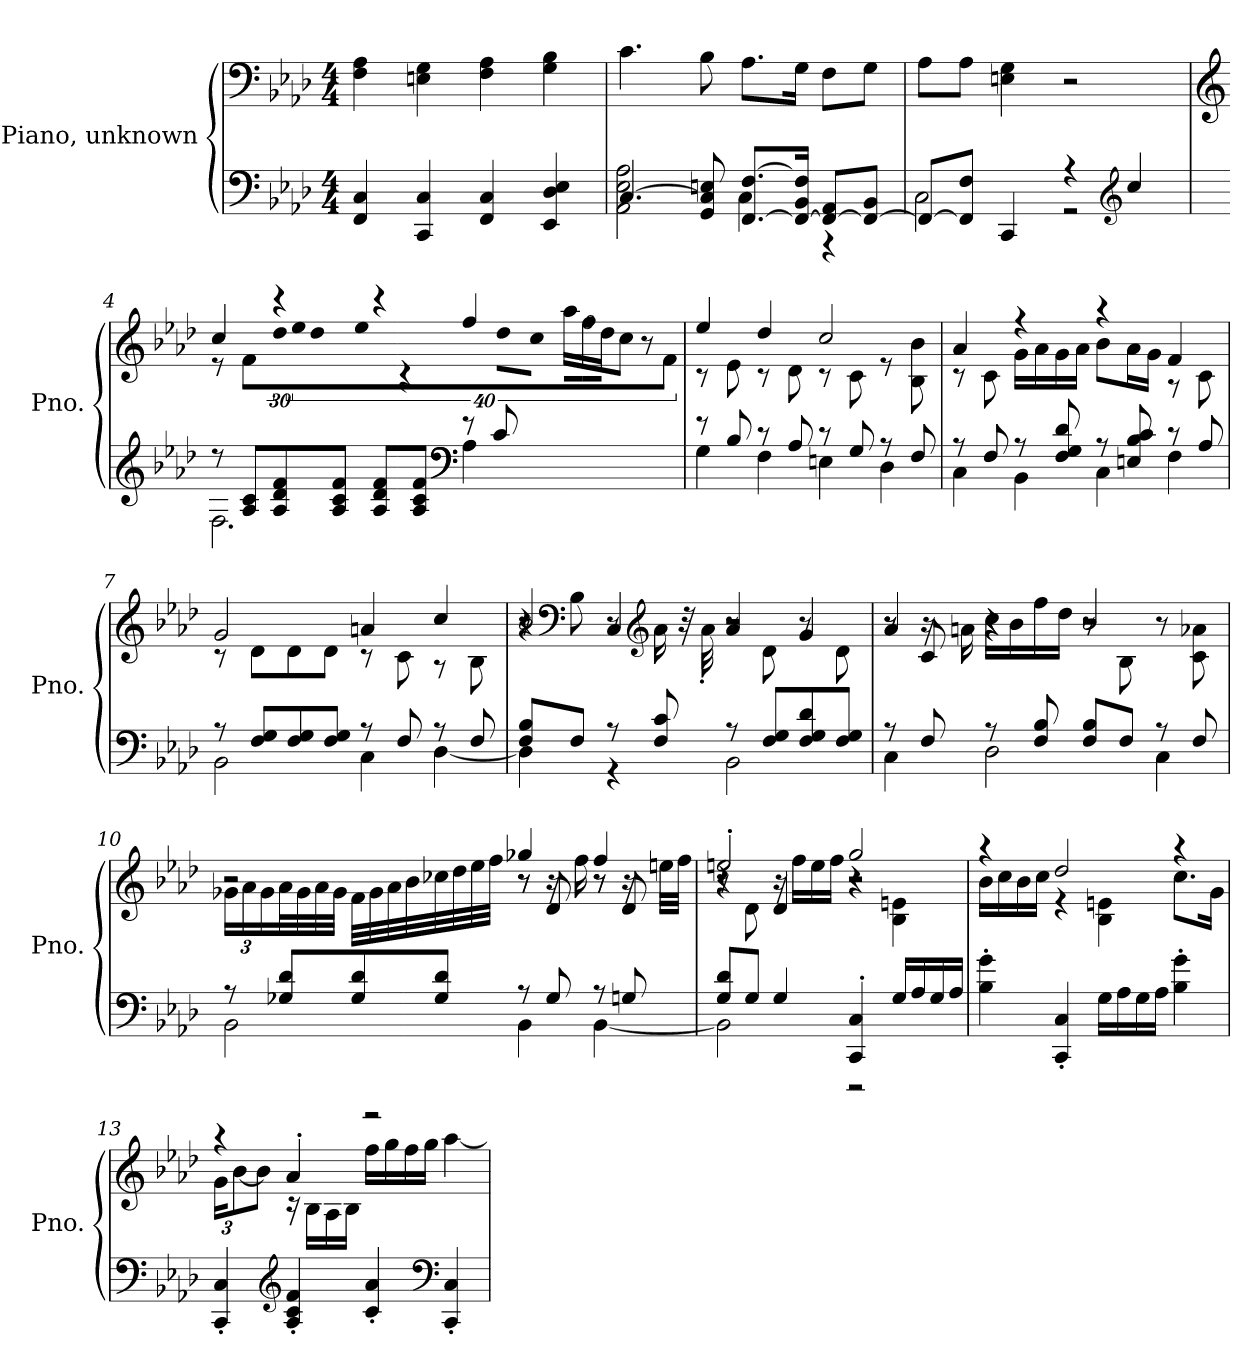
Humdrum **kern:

**kern	**kern
*part1	*part1
*staff2	*staff1
*I"Piano, unknown	*
*I'Pno.	*
*clefF4	*clefF4
*k[b-e-a-d-]	*k[b-e-a-d-]
*M4/4	*M4/4
*MM120	*MM120
=1	=1
4FF/ 4C/	4F\ 4A-\
4CC/ 4C/	4En\ 4G\
4FF/ 4C/	4F\ 4A-\
4EE-/ 4D-/ 4E-/	4G\ 4B-\
=2	=2
*^	*
[4.C/	2AA-\ 2E-\ 2A-\	4.c\
8GG/ 8C/] 8En/	.	8B-\
[8.FF/ [8.F/L	4C\	8.A-\L
16FF/_ 16BB-/ 16F/]Jk	.	16G\Jk
8FF/_ 8AA-/L	4r	8F\L
8FF/_ 8BB-/J	.	8G\J
=3	=3	=3
8FF/L_	2C\	8A-\L
8FF/] 8F/J	.	8A-\J
4CC/	.	4En\ 4G\
4r	2r	2r
*clefG2	*	*
4cc/	.	.
!!LO:LB:g=z
=4	=4	=4
*	*	*clefG2
*	*	*^
8r	2.F\	4cc/	8r
8A-/ 8c/L	.	.	8f\L
!	!	!	!LO:N:vis=64
8A-/ 8d-/ 8f/	.	4r	960%17dd-\KLL
!	!	!	!LO:N:vis=32
.	.	.	640%23ee-\
!	!	!	!LO:N:vis=64
.	.	.	960%17dd-\L
!	!	!	!LO:N:vis=64
.	.	.	960%17ee-\JJJJ
!	!	!	!LO:N:vis=64
.	.	.	960%17r
.	.	.	1920ryy
!	!	!	!LO:N:vis=64
.	.	.	960%17dd-\KKKL
8A-/ 8c/ 8f/J	.	.	8cc\J
*	*	*	*Xbrackettup
8A-/ 8d-/ 8f/L	.	4r	24aa-\LL
.	.	.	24ff\
.	.	.	24dd-\J
8A-/ 8c/ 8f/J	.	.	8cc\J
*clefF4	*	*	*
8r	4A-\	4ff/	8r
8c/	.	.	8f\
=5	=5	=5	=5
8r	4G\	4ee-/	8r
8B-/	.	.	8e-\
8r	4F\	4dd-/	8r
8A-/	.	.	8d-\
8r	4En\	2cc/	8r
8G/	.	.	8c\
8r	4D-\	.	8r
8F/	.	.	8B-\ 8b-\
=6	=6	=6	=6
8r	4C\	4a-/	8r
8F/	.	.	8c\
8r	4BB-\	4r	16g\LL
.	.	.	16a-\
8F/ 8G/ 8d-/	.	.	16g\
.	.	.	16a-\JJ
8r	4C\	4r	8b-\L
8En/ 8B-/ 8c/	.	.	16a-\L
.	.	.	16g\JJ
8r	4F\	4f/	8r
8A-/	.	.	8c\
!!LO:LB:g=z	!!
=7	=7	=7	=7
8r	2BB-\	2g/	8r
8F/ 8G/L	.	.	8d-\L
8F/ 8G/	.	.	8d-\
8F/ 8G/J	.	.	8d-\J
8r	4C\	4an/	8r
8F/	.	.	8c\
8r	[4D-\	4cc/	8r
8F/	.	.	8B-\
=8	=8	=8	=8
*	*	*	*^
8F/ 8B-/L	4D-\]	2b-/	8r	4r
*	*	*clefF4	*	*
8F/J	.	.	8B-\	.
8r	4r	.	8r	4C/
*	*	*clefG2	*	*
8F/ 8c/	.	.	16a-\	.
.	.	.	32r	.
.	.	.	32a-'\	.
8r	2BB-\	4a-/	8r	2r
8F/ 8G/L	.	.	8d-\	.
8F/ 8G/ 8d-/	.	4g/	8r	.
8F/ 8G/J	.	.	8d-\	.
=9	=9	=9	=9	=9
8r	4C\	4a-/	8r	8r
8F/	.	.	16r	8c/
.	.	.	16an\	.
8r	2D-\	4r	16cc\LL	4r
.	.	.	16b-\	.
8F/ 8B-/	.	.	16ff\	.
.	.	.	16dd-\JJ	.
8F/ 8B-/L	.	2b-/	8r	2r
8F/J	.	.	8B-\	.
8r	4C\	.	8r	.
8F/	.	.	8c\ 8a-X\	.
!!LO:LB:g=z	!!	!!
=10	=10	=10	=10	=10
8r	2BB-\	2r	24g-X\LL	2r
.	.	.	24a-\	.
.	.	.	24g-\	.
8G-X/ 8d-/L	.	.	32a-\L	.
.	.	.	32g-\	.
.	.	.	32a-\	.
.	.	.	32g-\JJJ	.
8G-/ 8d-/	.	.	32f\LLL	.
.	.	.	32g-\	.
.	.	.	32a-\	.
.	.	.	32b-\	.
8G-/ 8d-/J	.	.	32cc-X\	.
.	.	.	32dd-\	.
.	.	.	32ee-\	.
.	.	.	32ff\JJJ	.
8r	4BB-\	4gg-X/	8r	8r
8G-/	.	.	16r	8d-/
.	.	.	16ff\	.
8r	[4BB-\	4ff/	8r	8r
8Gn/	.	.	16r	8d-/
.	.	.	32een\LLL	.
.	.	.	32ff\JJJ	.
=11	=11	=11	=11	=11
8G/ 8d-/L	2BB-\]	2een'/	8r	4r
8G/J	.	.	8d-\	.
4G/	.	.	16r	4d-/
.	.	.	16ff\LL	.
.	.	.	16ee\	.
.	.	.	16ff\JJ	.
4CC/' 4C/'	2r	2gg/	4r	2r
16G/LL	.	.	4B-\ 4en\	.
16A-/	.	.	.	.
16G/	.	.	.	.
16A-/JJ	.	.	.	.
*v	*v	*	*	*
*	*	*v	*v
!!LO:LB:g=z
=12	=12	=12
4B-\' 4g\'	4r	16b-\LL
.	.	16cc\
.	.	16b-\
.	.	16cc\JJ
4CC/' 4C/'	2dd-/	4r
16G\LL	.	4B-\ 4en\
16A-\	.	.
16G\	.	.
16A-\JJ	.	.
4B-\' 4g\'	4r	8.cc\L
.	.	16g\Jk
=13	=13	=13
4CC/' 4C/'	4r	24g\KL
.	.	[12b-\
.	.	8b-\J]
*clefG2	*	*
4A-/' 4c/' 4f/'	4a-'/	16r
.	.	16B-\LL
.	.	16A-\
.	.	16B-\JJ
4c/' 4a-/'	2r	16ff\LL
.	.	16gg\
.	.	16ff\
.	.	16gg\JJ
*clefF4	*	*
4CC/' 4C/'	.	[4aa-\
*	*v	*v
=	=
*-	*-
